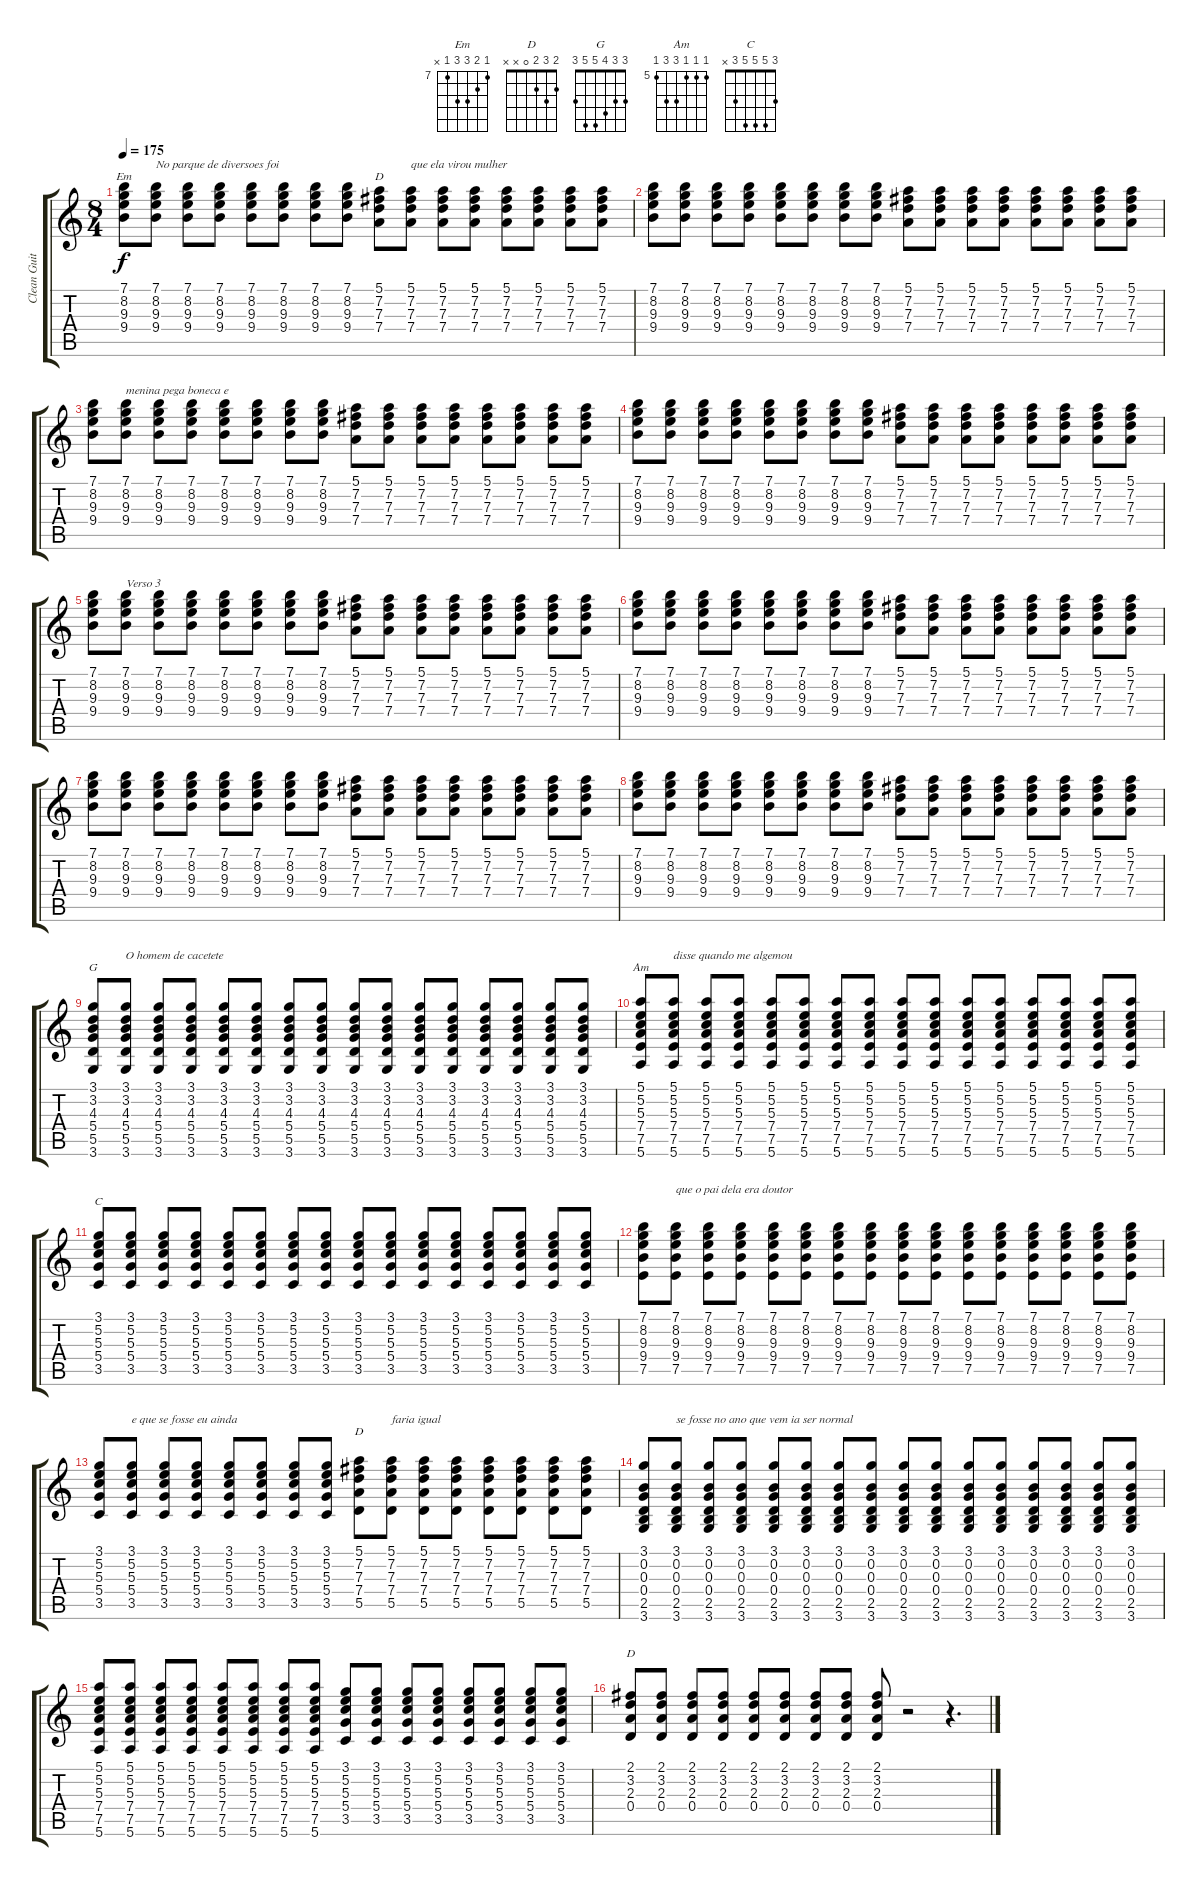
\track ("Clean Guitar" "Clean Guit") {instrument electricguitarclean}
\staff {score tabs}
\tuning (E4 B3 G3 D3 A2 E2) {hide}
\chord ("Em" 7 8 9 9 7 x) {firstfret 7}
\chord ("D" 5 7 7 7 x x) {firstfret 5}
\chord ("G" 3 3 4 5 5 3)
\chord ("Am" 5 5 5 7 7 5) {firstfret 5}
\chord ("C" 3 5 5 5 3 x)
\chord ("D" 5 7 7 7 5 x) {firstfret 5}
\chord ("D" 2 3 2 0 x x)
\ts (8 4)
\tempo 175
\clef g2
\ks c
(7.1 8.2 9.3 9.4).8{ch "Em" dy f} (7.1 8.2 9.3 9.4).8{txt "No parque de diversoes foi"} (7.1 8.2 9.3 9.4).8 (7.1 8.2 9.3 9.4).8 (7.1 8.2 9.3 9.4).8 (7.1 8.2 9.3 9.4).8 (7.1 8.2 9.3 9.4).8 (7.1 8.2 9.3 9.4).8 (5.1 7.2 7.3 7.4).8{ch "D"} (5.1 7.2 7.3 7.4).8{txt "que ela virou mulher"} (5.1 7.2 7.3 7.4).8 (5.1 7.2 7.3 7.4).8 (5.1 7.2 7.3 7.4).8 (5.1 7.2 7.3 7.4).8 (5.1 7.2 7.3 7.4).8 (5.1 7.2 7.3 7.4).8 |
(7.1 8.2 9.3 9.4).8 (7.1 8.2 9.3 9.4).8 (7.1 8.2 9.3 9.4).8 (7.1 8.2 9.3 9.4).8 (7.1 8.2 9.3 9.4).8 (7.1 8.2 9.3 9.4).8 (7.1 8.2 9.3 9.4).8 (7.1 8.2 9.3 9.4).8 (5.1 7.2 7.3 7.4).8 (5.1 7.2 7.3 7.4).8{txt ""} (5.1 7.2 7.3 7.4).8 (5.1 7.2 7.3 7.4).8 (5.1 7.2 7.3 7.4).8 (5.1 7.2 7.3 7.4).8 (5.1 7.2 7.3 7.4).8 (5.1 7.2 7.3 7.4).8 |
(7.1 8.2 9.3 9.4).8 (7.1 8.2 9.3 9.4).8{txt "menina pega boneca e "} (7.1 8.2 9.3 9.4).8 (7.1 8.2 9.3 9.4).8 (7.1 8.2 9.3 9.4).8 (7.1 8.2 9.3 9.4).8 (7.1 8.2 9.3 9.4).8 (7.1 8.2 9.3 9.4).8 (5.1 7.2 7.3 7.4).8 (5.1 7.2 7.3 7.4).8{txt ""} (5.1 7.2 7.3 7.4).8 (5.1 7.2 7.3 7.4).8 (5.1 7.2 7.3 7.4).8 (5.1 7.2 7.3 7.4).8 (5.1 7.2 7.3 7.4).8 (5.1 7.2 7.3 7.4).8 |
(7.1 8.2 9.3 9.4).8 (7.1 8.2 9.3 9.4).8 (7.1 8.2 9.3 9.4).8 (7.1 8.2 9.3 9.4).8 (7.1 8.2 9.3 9.4).8 (7.1 8.2 9.3 9.4).8 (7.1 8.2 9.3 9.4).8 (7.1 8.2 9.3 9.4).8 (5.1 7.2 7.3 7.4).8 (5.1 7.2 7.3 7.4).8 (5.1 7.2 7.3 7.4).8 (5.1 7.2 7.3 7.4).8 (5.1 7.2 7.3 7.4).8 (5.1 7.2 7.3 7.4).8 (5.1 7.2 7.3 7.4).8 (5.1 7.2 7.3 7.4).8 |
(7.1 8.2 9.3 9.4).8 (7.1 8.2 9.3 9.4).8{txt "Verso 3"} (7.1 8.2 9.3 9.4).8 (7.1 8.2 9.3 9.4).8 (7.1 8.2 9.3 9.4).8 (7.1 8.2 9.3 9.4).8 (7.1 8.2 9.3 9.4).8 (7.1 8.2 9.3 9.4).8 (5.1 7.2 7.3 7.4).8 (5.1 7.2 7.3 7.4).8 (5.1 7.2 7.3 7.4).8 (5.1 7.2 7.3 7.4).8 (5.1 7.2 7.3 7.4).8 (5.1 7.2 7.3 7.4).8 (5.1 7.2 7.3 7.4).8 (5.1 7.2 7.3 7.4).8 |
(7.1 8.2 9.3 9.4).8 (7.1 8.2 9.3 9.4).8 (7.1 8.2 9.3 9.4).8 (7.1 8.2 9.3 9.4).8 (7.1 8.2 9.3 9.4).8 (7.1 8.2 9.3 9.4).8 (7.1 8.2 9.3 9.4).8 (7.1 8.2 9.3 9.4).8 (5.1 7.2 7.3 7.4).8 (5.1 7.2 7.3 7.4).8 (5.1 7.2 7.3 7.4).8 (5.1 7.2 7.3 7.4).8 (5.1 7.2 7.3 7.4).8 (5.1 7.2 7.3 7.4).8 (5.1 7.2 7.3 7.4).8 (5.1 7.2 7.3 7.4).8 |
(7.1 8.2 9.3 9.4).8 (7.1 8.2 9.3 9.4).8 (7.1 8.2 9.3 9.4).8 (7.1 8.2 9.3 9.4).8 (7.1 8.2 9.3 9.4).8 (7.1 8.2 9.3 9.4).8 (7.1 8.2 9.3 9.4).8 (7.1 8.2 9.3 9.4).8 (5.1 7.2 7.3 7.4).8 (5.1 7.2 7.3 7.4).8 (5.1 7.2 7.3 7.4).8 (5.1 7.2 7.3 7.4).8 (5.1 7.2 7.3 7.4).8 (5.1 7.2 7.3 7.4).8 (5.1 7.2 7.3 7.4).8 (5.1 7.2 7.3 7.4).8 |
(7.1 8.2 9.3 9.4).8 (7.1 8.2 9.3 9.4).8 (7.1 8.2 9.3 9.4).8 (7.1 8.2 9.3 9.4).8 (7.1 8.2 9.3 9.4).8 (7.1 8.2 9.3 9.4).8 (7.1 8.2 9.3 9.4).8 (7.1 8.2 9.3 9.4).8 (5.1 7.2 7.3 7.4).8 (5.1 7.2 7.3 7.4).8 (5.1 7.2 7.3 7.4).8 (5.1 7.2 7.3 7.4).8 (5.1 7.2 7.3 7.4).8 (5.1 7.2 7.3 7.4).8 (5.1 7.2 7.3 7.4).8 (5.1 7.2 7.3 7.4).8 |
(3.1 3.2 4.3 5.4 5.5 3.6).8{ch "G"} (3.1 3.2 4.3 5.4 5.5 3.6).8{txt "O homem de cacetete "} (3.1 3.2 4.3 5.4 5.5 3.6).8 (3.1 3.2 4.3 5.4 5.5 3.6).8 (3.1 3.2 4.3 5.4 5.5 3.6).8 (3.1 3.2 4.3 5.4 5.5 3.6).8 (3.1 3.2 4.3 5.4 5.5 3.6).8 (3.1 3.2 4.3 5.4 5.5 3.6).8 (3.1 3.2 4.3 5.4 5.5 3.6).8 (3.1 3.2 4.3 5.4 5.5 3.6).8 (3.1 3.2 4.3 5.4 5.5 3.6).8 (3.1 3.2 4.3 5.4 5.5 3.6).8 (3.1 3.2 4.3 5.4 5.5 3.6).8 (3.1 3.2 4.3 5.4 5.5 3.6).8 (3.1 3.2 4.3 5.4 5.5 3.6).8 (3.1 3.2 4.3 5.4 5.5 3.6).8 |
(5.1 5.2 5.3 7.4 7.5 5.6).8{ch "Am"} (5.1 5.2 5.3 7.4 7.5 5.6).8{txt "disse quando me algemou"} (5.1 5.2 5.3 7.4 7.5 5.6).8 (5.1 5.2 5.3 7.4 7.5 5.6).8 (5.1 5.2 5.3 7.4 7.5 5.6).8 (5.1 5.2 5.3 7.4 7.5 5.6).8 (5.1 5.2 5.3 7.4 7.5 5.6).8 (5.1 5.2 5.3 7.4 7.5 5.6).8 (5.1 5.2 5.3 7.4 7.5 5.6).8 (5.1 5.2 5.3 7.4 7.5 5.6).8 (5.1 5.2 5.3 7.4 7.5 5.6).8 (5.1 5.2 5.3 7.4 7.5 5.6).8 (5.1 5.2 5.3 7.4 7.5 5.6).8 (5.1 5.2 5.3 7.4 7.5 5.6).8 (5.1 5.2 5.3 7.4 7.5 5.6).8 (5.1 5.2 5.3 7.4 7.5 5.6).8 |
(3.1 5.2 5.3 5.4 3.5).8{ch "C"} (3.1 5.2 5.3 5.4 3.5).8{txt ""} (3.1 5.2 5.3 5.4 3.5).8 (3.1 5.2 5.3 5.4 3.5).8 (3.1 5.2 5.3 5.4 3.5).8 (3.1 5.2 5.3 5.4 3.5).8 (3.1 5.2 5.3 5.4 3.5).8 (3.1 5.2 5.3 5.4 3.5).8 (3.1 5.2 5.3 5.4 3.5).8 (3.1 5.2 5.3 5.4 3.5).8 (3.1 5.2 5.3 5.4 3.5).8 (3.1 5.2 5.3 5.4 3.5).8 (3.1 5.2 5.3 5.4 3.5).8 (3.1 5.2 5.3 5.4 3.5).8 (3.1 5.2 5.3 5.4 3.5).8 (3.1 5.2 5.3 5.4 3.5).8 |
(7.1 8.2 9.3 9.4 7.5).8 (7.1 8.2 9.3 9.4 7.5).8{txt "que o pai dela era doutor"} (7.1 8.2 9.3 9.4 7.5).8 (7.1 8.2 9.3 9.4 7.5).8 (7.1 8.2 9.3 9.4 7.5).8 (7.1 8.2 9.3 9.4 7.5).8 (7.1 8.2 9.3 9.4 7.5).8 (7.1 8.2 9.3 9.4 7.5).8 (7.1 8.2 9.3 9.4 7.5).8 (7.1 8.2 9.3 9.4 7.5).8 (7.1 8.2 9.3 9.4 7.5).8 (7.1 8.2 9.3 9.4 7.5).8 (7.1 8.2 9.3 9.4 7.5).8 (7.1 8.2 9.3 9.4 7.5).8 (7.1 8.2 9.3 9.4 7.5).8 (7.1 8.2 9.3 9.4 7.5).8 |
(3.1 5.2 5.3 5.4 3.5).8 (3.1 5.2 5.3 5.4 3.5).8{txt "e que se fosse eu ainda"} (3.1 5.2 5.3 5.4 3.5).8 (3.1 5.2 5.3 5.4 3.5).8 (3.1 5.2 5.3 5.4 3.5).8 (3.1 5.2 5.3 5.4 3.5).8 (3.1 5.2 5.3 5.4 3.5).8 (3.1 5.2 5.3 5.4 3.5).8 (5.1 7.2 7.3 7.4 5.5).8{ch "D"} (5.1 7.2 7.3 7.4 5.5).8{txt "faria igual"} (5.1 7.2 7.3 7.4 5.5).8 (5.1 7.2 7.3 7.4 5.5).8 (5.1 7.2 7.3 7.4 5.5).8 (5.1 7.2 7.3 7.4 5.5).8 (5.1 7.2 7.3 7.4 5.5).8 (5.1 7.2 7.3 7.4 5.5).8 |
(3.1 0.2 0.3 0.4 2.5 3.6).8 (3.1 0.2 0.3 0.4 2.5 3.6).8{txt "se fosse no ano que vem ia ser normal"} (3.1 0.2 0.3 0.4 2.5 3.6).8 (3.1 0.2 0.3 0.4 2.5 3.6).8 (3.1 0.2 0.3 0.4 2.5 3.6).8 (3.1 0.2 0.3 0.4 2.5 3.6).8 (3.1 0.2 0.3 0.4 2.5 3.6).8 (3.1 0.2 0.3 0.4 2.5 3.6).8 (3.1 0.2 0.3 0.4 2.5 3.6).8 (3.1 0.2 0.3 0.4 2.5 3.6).8 (3.1 0.2 0.3 0.4 2.5 3.6).8 (3.1 0.2 0.3 0.4 2.5 3.6).8 (3.1 0.2 0.3 0.4 2.5 3.6).8 (3.1 0.2 0.3 0.4 2.5 3.6).8 (3.1 0.2 0.3 0.4 2.5 3.6).8 (3.1 0.2 0.3 0.4 2.5 3.6).8 |
(5.1 5.2 5.3 7.4 7.5 5.6).8 (5.1 5.2 5.3 7.4 7.5 5.6).8 (5.1 5.2 5.3 7.4 7.5 5.6).8 (5.1 5.2 5.3 7.4 7.5 5.6).8 (5.1 5.2 5.3 7.4 7.5 5.6).8 (5.1 5.2 5.3 7.4 7.5 5.6).8 (5.1 5.2 5.3 7.4 7.5 5.6).8 (5.1 5.2 5.3 7.4 7.5 5.6).8 (3.1 5.2 5.3 5.4 3.5).8 (3.1 5.2 5.3 5.4 3.5).8 (3.1 5.2 5.3 5.4 3.5).8 (3.1 5.2 5.3 5.4 3.5).8 (3.1 5.2 5.3 5.4 3.5).8 (3.1 5.2 5.3 5.4 3.5).8 (3.1 5.2 5.3 5.4 3.5).8 (3.1 5.2 5.3 5.4 3.5).8 |
(2.1 3.2 2.3 0.4).8{ch "D"} (2.1 3.2 2.3 0.4).8 (2.1 3.2 2.3 0.4).8 (2.1 3.2 2.3 0.4).8 (2.1 3.2 2.3 0.4).8 (2.1 3.2 2.3 0.4).8 (2.1 3.2 2.3 0.4).8 (2.1 3.2 2.3 0.4).8 (2.1 3.2 2.3 0.4).8 r.2 r.4{d}
